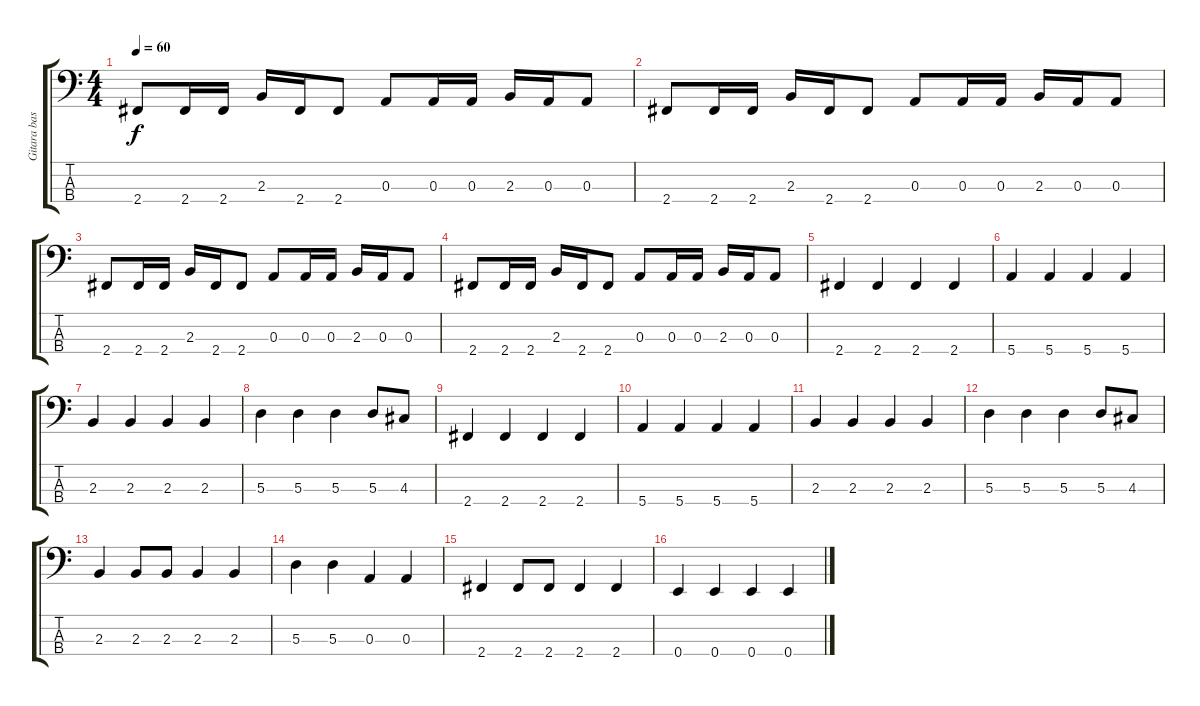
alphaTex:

\track ("Gitara basowa" "Gitara bas") {instrument electricbassfinger}
\staff {score tabs}
\tuning (G2 D2 A1 E1) {hide}
\ts (4 4)
\tempo 60
\clef f4
\ks c
2.4.8{dy f} 2.4.16 2.4.16 2.3.16 2.4.16 2.4.8 0.3.8 0.3.16 0.3.16 2.3.16 0.3.16 0.3.8 |
2.4.8 2.4.16 2.4.16 2.3.16 2.4.16 2.4.8 0.3.8 0.3.16 0.3.16 2.3.16 0.3.16 0.3.8 |
2.4.8 2.4.16 2.4.16 2.3.16 2.4.16 2.4.8 0.3.8 0.3.16 0.3.16 2.3.16 0.3.16 0.3.8 |
2.4.8 2.4.16 2.4.16 2.3.16 2.4.16 2.4.8 0.3.8 0.3.16 0.3.16 2.3.16 0.3.16 0.3.8 |
2.4.4 2.4.4 2.4.4 2.4.4 |
5.4.4 5.4.4 5.4.4 5.4.4 |
2.3.4 2.3.4 2.3.4 2.3.4 |
5.3.4 5.3.4 5.3.4 5.3.8 4.3.8 |
2.4.4 2.4.4 2.4.4 2.4.4 |
5.4.4 5.4.4 5.4.4 5.4.4 |
2.3.4 2.3.4 2.3.4 2.3.4 |
5.3.4 5.3.4 5.3.4 5.3.8 4.3.8 |
2.3.4 2.3.8 2.3.8 2.3.4 2.3.4 |
5.3.4 5.3.4 0.3.4 0.3.4 |
2.4.4 2.4.8 2.4.8 2.4.4 2.4.4 |
0.4.4 0.4.4 0.4.4 0.4.4
